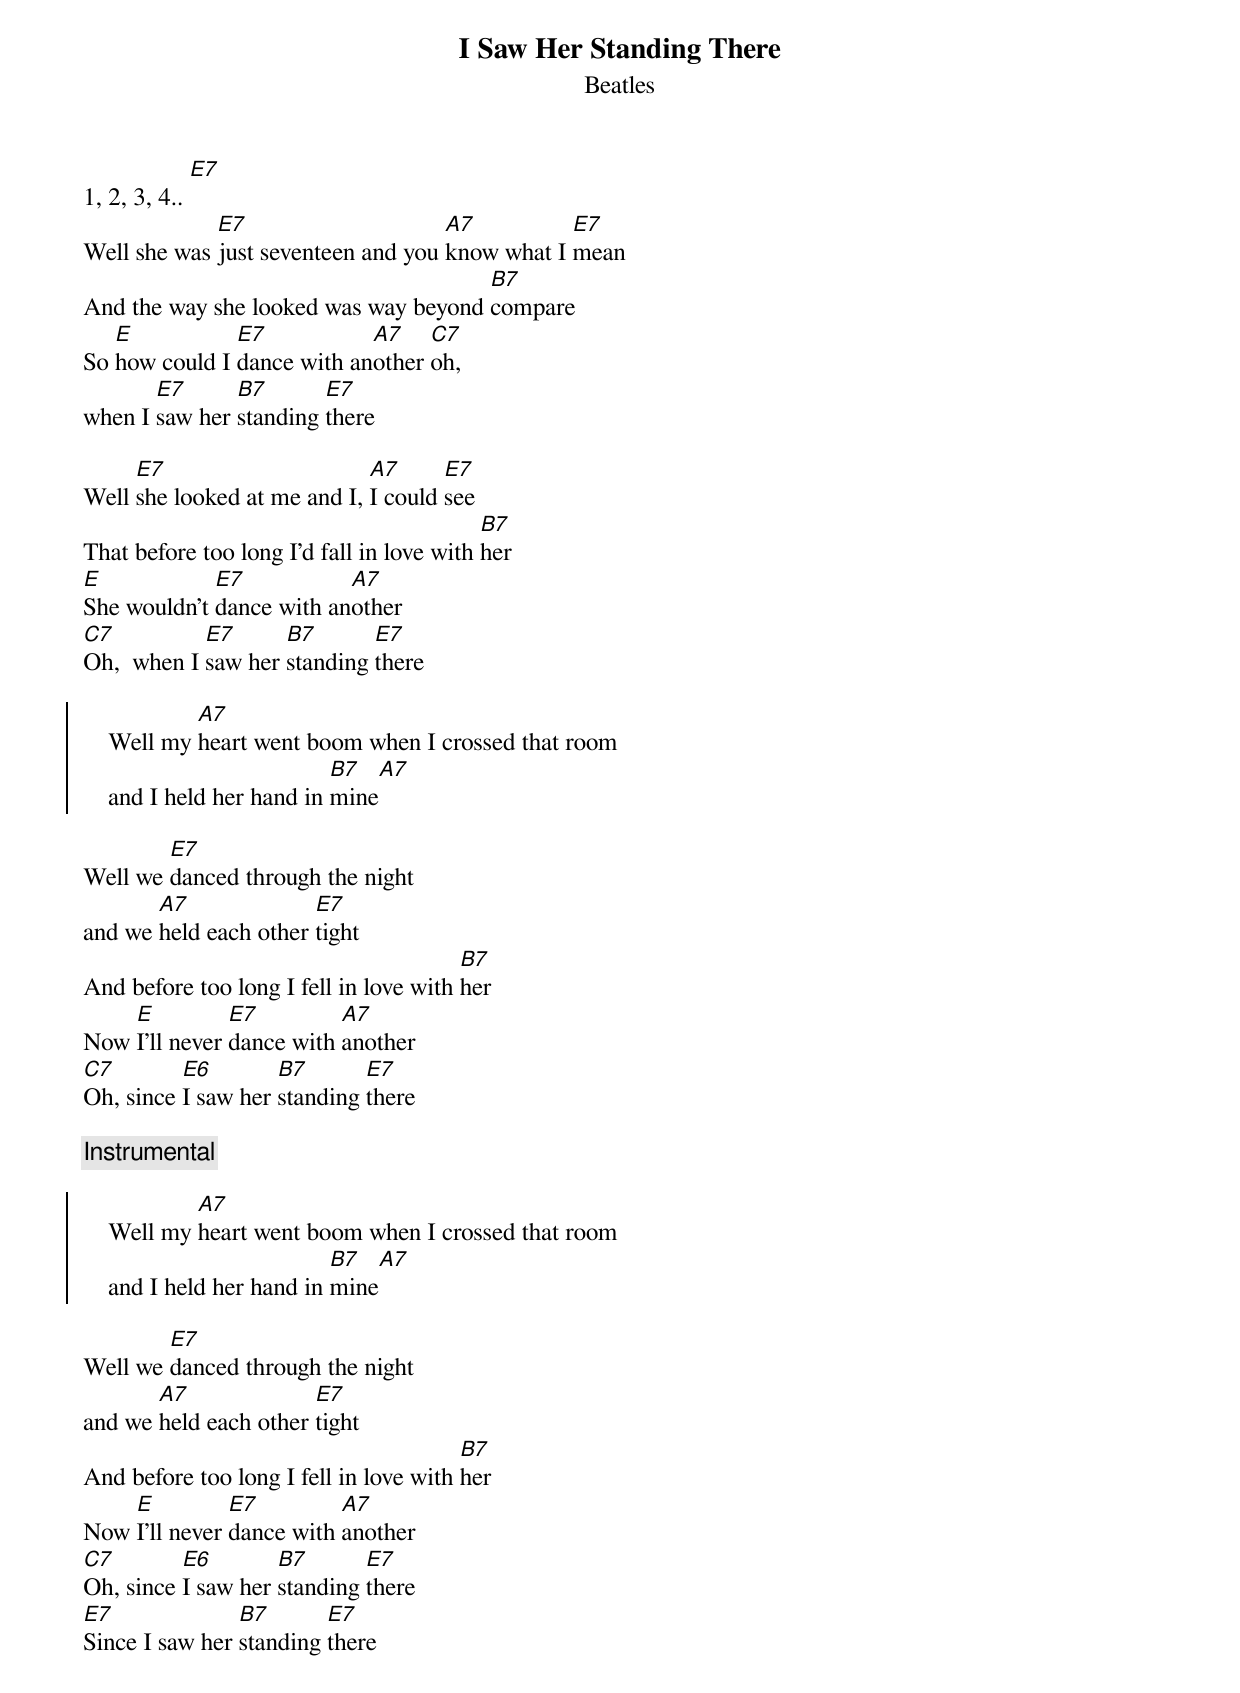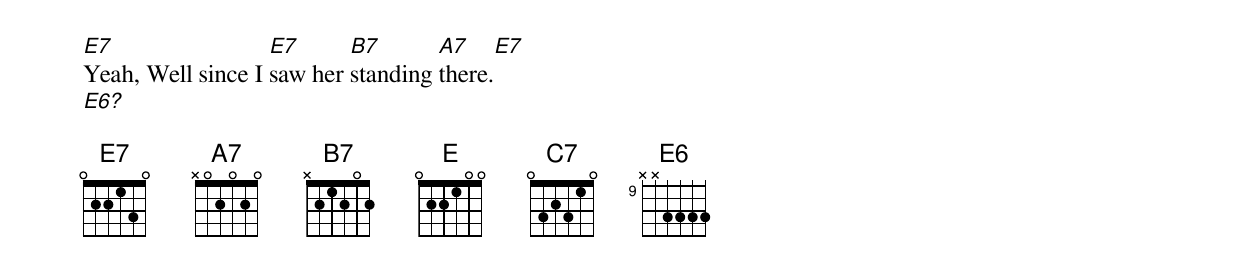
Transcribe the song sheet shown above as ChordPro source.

{title: I Saw Her Standing There}
{subtitle:Beatles }
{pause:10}
1, 2, 3, 4.. [E7]
Well she was [E7]just seventeen and you [A7]know what I [E7]mean
And the way she looked was way beyond [B7]compare
So [E]how could I [E7]dance with an[A7]other [C7]oh,
when I [E7]saw her [B7]standing [E7]there

Well [E7]she looked at me and I, [A7]I could [E7]see
That before too long I'd fall in love with [B7]her
[E]She wouldn't [E7]dance with an[A7]other
[C7]Oh,  when I [E7]saw her [B7]standing [E7]there

{soc}
    Well my [A7]heart went boom when I crossed that room
    and I held her hand in [B7]mine[A7]
{eoc}

Well we [E7]danced through the night
and we [A7]held each other [E7]tight
And before too long I fell in love with [B7]her
Now [E]I'll never [E7]dance with [A7]another
[C7]Oh, since [E6]I saw her [B7]standing [E7]there

{c:Instrumental}

{soc}
    Well my [A7]heart went boom when I crossed that room
    and I held her hand in [B7]mine[A7]
{eoc}

Well we [E7]danced through the night
and we [A7]held each other [E7]tight
And before too long I fell in love with [B7]her
Now [E]I'll never [E7]dance with [A7]another
[C7]Oh, since [E6]I saw her [B7]standing [E7]there
[E7]Since I saw her [B7]standing [E7]there
[E7]Yeah, Well since I [E7]saw her [B7]standing [A7]there.[E7]
[E6?]

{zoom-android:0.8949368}
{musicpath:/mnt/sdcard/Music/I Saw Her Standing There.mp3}
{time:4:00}
